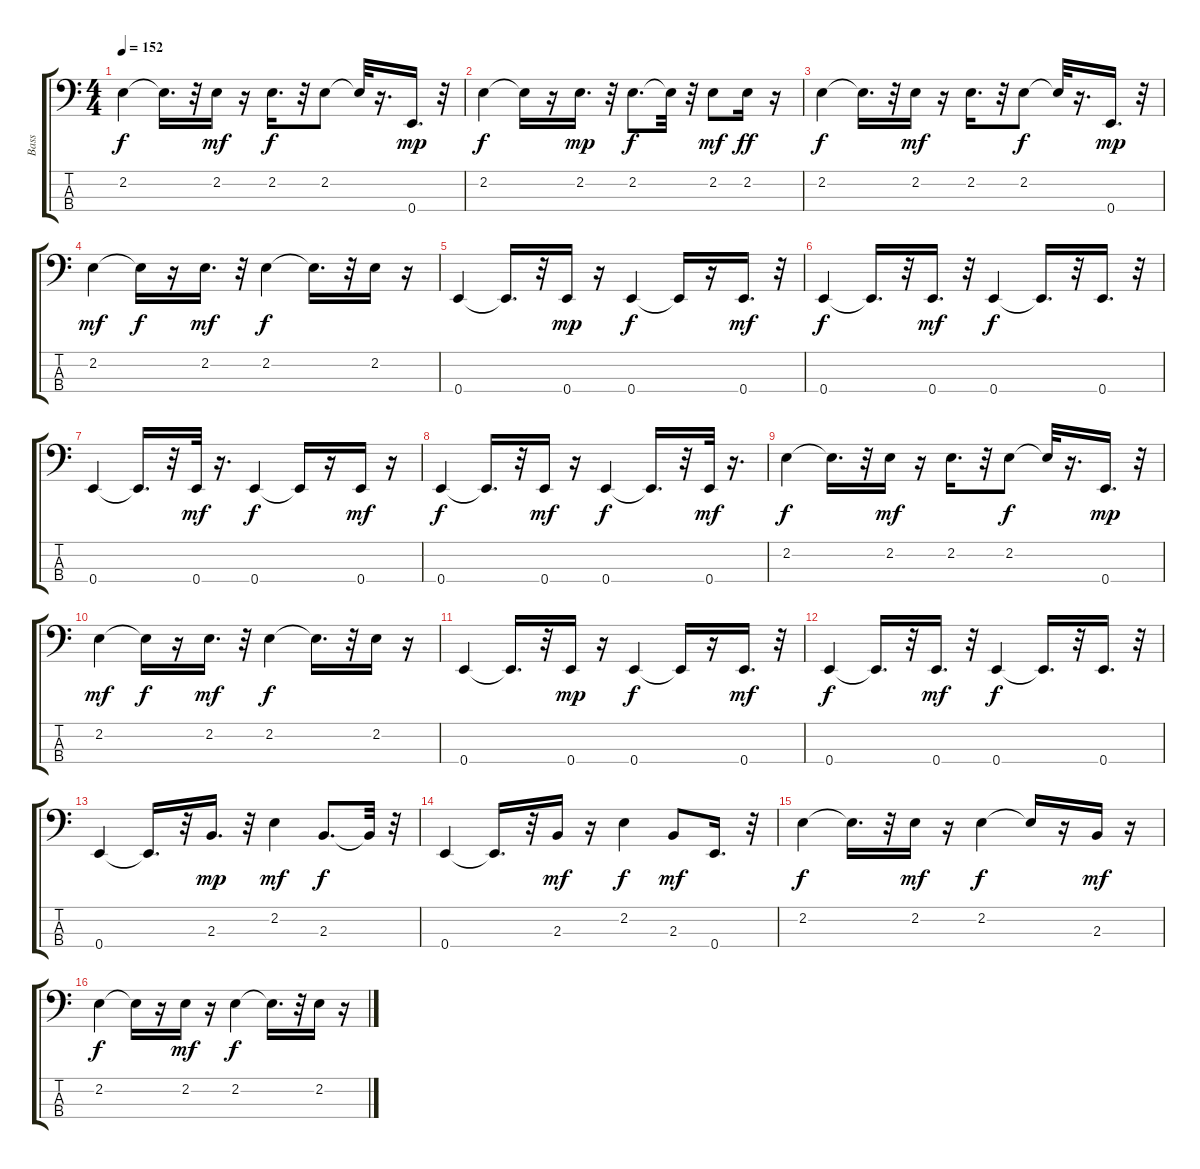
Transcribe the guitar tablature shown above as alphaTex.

\track ("Bass    " "Bass    ") {instrument fretlessbass}
\staff {score tabs}
\tuning (G2 D2 A1 E1) {hide}
\ts (4 4)
\tempo 152
\clef f4
\ks c
2.2.4{dy f} 2.2{t}.16{d} r.32 2.2.16{dy mf} r.16 2.2.16{d dy f} r.32 2.2.8 2.2{t}.32 r.16{d} 0.4.16{d dy mp} r.32 |
2.2.4{dy f} 2.2{t}.16 r.16 2.2.16{d dy mp} r.32 2.2.8{d dy f} 2.2{t}.32 r.32 2.2.8{dy mf} 2.2.16{dy ff} r.16 |
2.2.4{dy f} 2.2{t}.16{d} r.32 2.2.16{dy mf} r.16 2.2.16{d} r.32 2.2.8{dy f} 2.2{t}.32 r.16{d} 0.4.16{d dy mp} r.32 |
2.2.4{dy mf} 2.2{t}.16{dy f} r.16 2.2.16{d dy mf} r.32 2.2.4{dy f} 2.2{t}.16{d} r.32 2.2.16 r.16 |
0.4.4 0.4{t}.16{d} r.32 0.4.16{dy mp} r.16 0.4.4{dy f} 0.4{t}.16 r.16 0.4.16{d dy mf} r.32 |
0.4.4{dy f} 0.4{t}.16{d} r.32 0.4.16{d dy mf} r.32 0.4.4{dy f} 0.4{t}.16{d} r.32 0.4.16{d} r.32 |
0.4.4 0.4{t}.16{d} r.32 0.4.32{dy mf} r.16{d} 0.4.4{dy f} 0.4{t}.16 r.16 0.4.16{dy mf} r.16 |
0.4.4{dy f} 0.4{t}.16{d} r.32 0.4.16{dy mf} r.16 0.4.4{dy f} 0.4{t}.16{d} r.32 0.4.32{dy mf} r.16{d} |
2.2.4{dy f} 2.2{t}.16{d} r.32 2.2.16{dy mf} r.16 2.2.16{d} r.32 2.2.8{dy f} 2.2{t}.32 r.16{d} 0.4.16{d dy mp} r.32 |
2.2.4{dy mf} 2.2{t}.16{dy f} r.16 2.2.16{d dy mf} r.32 2.2.4{dy f} 2.2{t}.16{d} r.32 2.2.16 r.16 |
0.4.4 0.4{t}.16{d} r.32 0.4.16{dy mp} r.16 0.4.4{dy f} 0.4{t}.16 r.16 0.4.16{d dy mf} r.32 |
0.4.4{dy f} 0.4{t}.16{d} r.32 0.4.16{d dy mf} r.32 0.4.4{dy f} 0.4{t}.16{d} r.32 0.4.16{d} r.32 |
0.4.4 0.4{t}.16{d} r.32 2.3.16{d dy mp} r.32 2.2.4{dy mf} 2.3.8{d dy f} 2.3{t}.32 r.32 |
0.4.4 0.4{t}.16{d} r.32 2.3.16{dy mf} r.16 2.2.4{dy f} 2.3.8{dy mf} 0.4.16{d} r.32 |
2.2.4{dy f} 2.2{t}.16{d} r.32 2.2.16{dy mf} r.16 2.2.4{dy f} 2.2{t}.16 r.16 2.3.16{dy mf} r.16 |
2.2.4{dy f} 2.2{t}.16 r.16 2.2.16{dy mf} r.16 2.2.4{dy f} 2.2{t}.16{d} r.32 2.2.16 r.16
